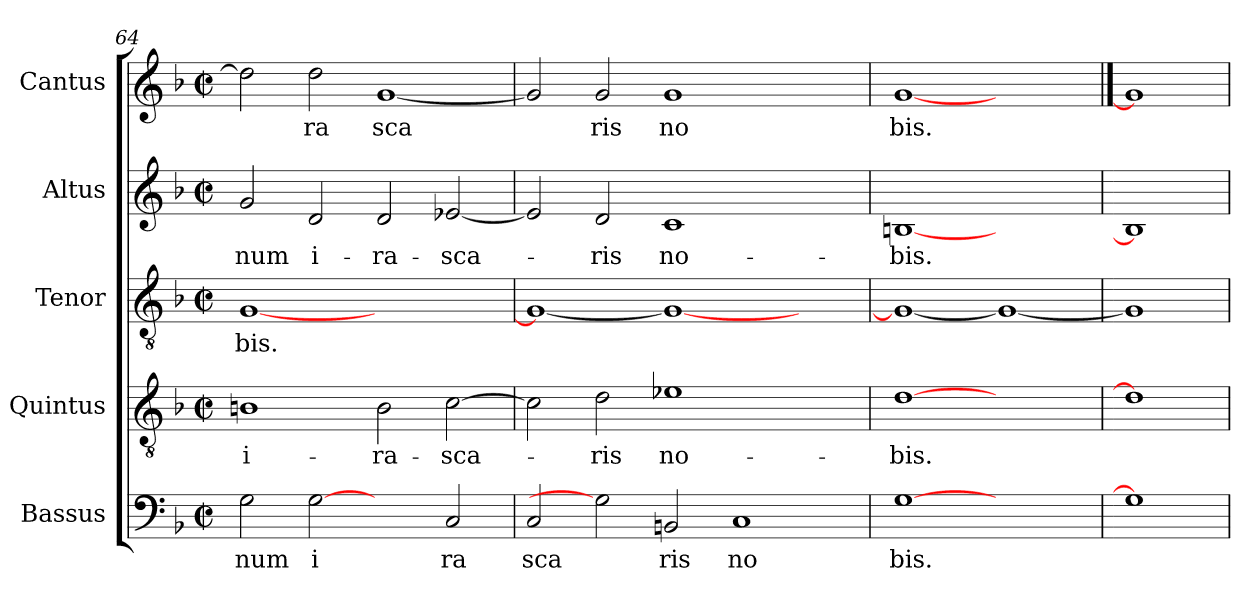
**kern	**text	**kern	**text	**kern	**text	**kern	**text	**kern	**text
*part5	*part5	*part4	*part4	*part3	*part3	*part2	*part2	*part1	*part1
*staff5	*staff5	*staff4	*staff4	*staff3	*staff3	*staff2	*staff2	*staff1	*staff1
*I"Bassus	*	*I"Quintus	*	*I"Tenor	*	*I"Altus	*	*I"Cantus	*
*clefF4	*	*clefGv2	*	*clefGv2	*	*clefG2	*	*clefG2	*
*k[b-]	*	*k[b-]	*	*k[b-]	*	*k[b-]	*	*k[b-]	*
*F:	*	*F:	*	*F:	*	*F:	*	*F:	*
*M2/2	*	*M2/2	*	*M2/2	*	*M2/2	*	*M2/2	*
*met(c|)	*	*met(c|)	*	*met(c|)	*	*met(c|)	*	*met(c|)	*
=64	=64	=64	=64	=64	=64	=64	=64	=64	=64
!	!LO:LY:b:cj	!	!LO:LY:b:cj	!	!LO:LY:b:cj	!	!LO:LY:b:cj	!	!
2G\	num	1Bn	i-	[<1G	bis.	2g/	-num	2dd\]	.
!	!LO:LY:b:cj	!	!	!	!	!	!LO:LY:b:cj	!	!LO:LY:b:cj
[2G	i	.	.	.	.	2d/	i-	2dd\	ra
!	!	!	!LO:LY:b:cj	!	!	!	!LO:LY:b:cj	!	!LO:LY:b:cj
2ryy	.	2B\	-ra-	1ryy	.	2d/	-ra-	[<1g	sca
!	!LO:LY:b:cj	!	!LO:LY:b	!	!	!	!LO:LY:b	!	!
2C/	ra	[>2c\	-sca-	.	.	[<2e-X/	-sca-	.	.
=65	=65	=65	=65	=65	=65	=65	=65	=65	=65
!	!LO:LY:b:cj	!	!	!	!	!	!	!	!
2C/	sca	2c\]	.	1G_<	.	2e-/]	.	2g/]	.
!	!	!	!LO:LY:b:cj	!	!	!	!LO:LY:b:cj	!	!LO:LY:b:cj
2G]	.	2d\	-ris	.	.	2d/	-ris	2g/	ris
!	!LO:LY:b:cj	!	!LO:LY:b:cj	!	!	!	!LO:LY:b:cj	!	!LO:LY:b:cj
2BBn/	ris	1e-X	no-	1G_	.	1c	no-	1g	no
!	!LO:LY:b:cj	!	!	!	!	!	!	!	!
1C	no	.	.	.	.	.	.	.	.
.	.	2ryy	.	2ryy	.	2ryy	.	2ryy	.
=66	=66	=66	=66	=66	=66	=66	=66	=66	=66
!	!LO:LY:b:cj	!	!LO:LY:b:cj	!	!	!	!LO:LY:b:cj	!	!LO:LY:b:cj
[1G	bis.	[1d	-bis.	1G_	.	[1Bn	-bis.	[1g	bis.
1ryy	.	1ryy	.	1G_	.	1ryy	.	1ryy	.
=67	==67	=67	==67	=67	==67	=67	==67	==67	==67
1G]	.	1d]	.	1G]	.	1B]	.	1g]	.
=	=	=	=	=	=	=	=	=	=
*-	*-	*-	*-	*-	*-	*-	*-	*-	*-
